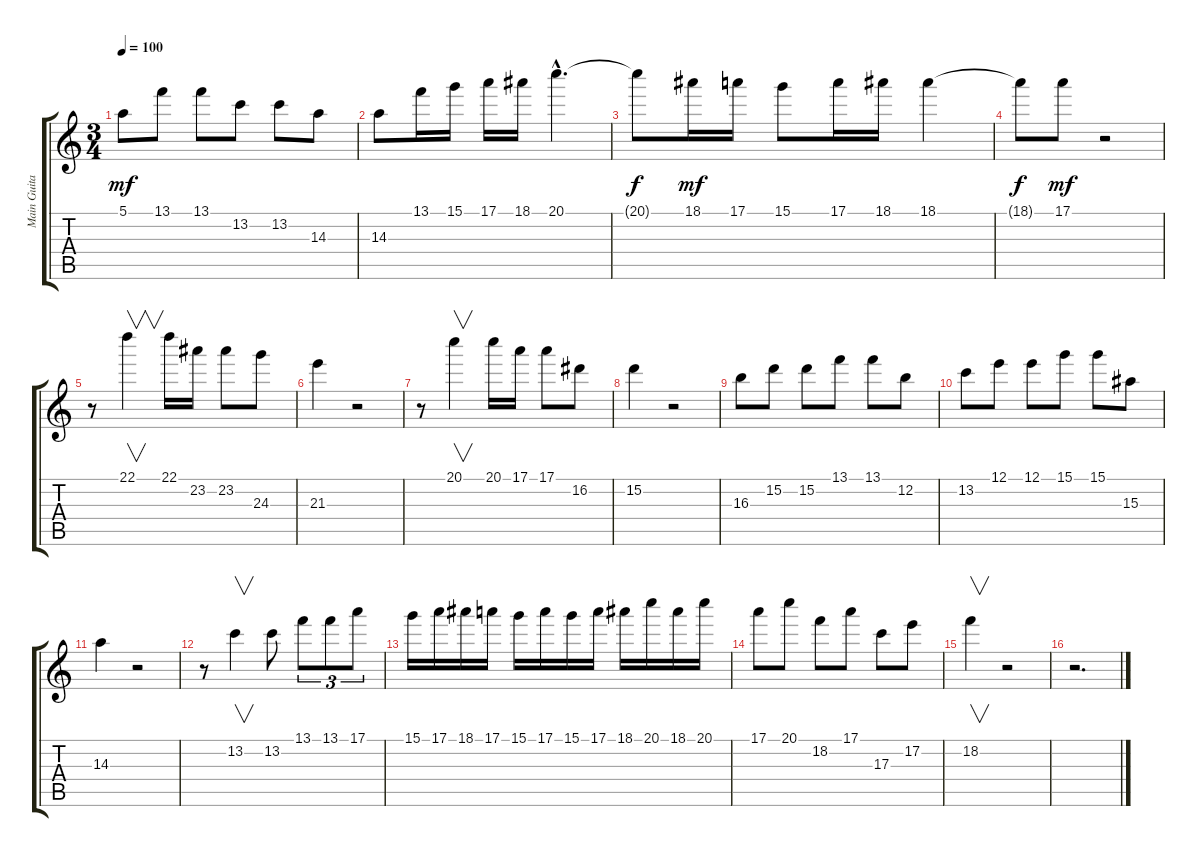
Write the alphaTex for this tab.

\track ("Main Guitar" "Main Guita") {instrument acousticguitarsteel}
\staff {score tabs}
\tuning (E4 B3 G3 D3 A2 E2) {hide}
\ts (3 4)
\tempo 100
\clef g2
\ks c
5.1.8{dy mf} 13.1.8 13.1.8 13.2.8 13.2.8 14.3.8 |
14.3.8 13.1.16 15.1.16 17.1.16 18.1.16 20.1{hac}.4{d} |
20.1{t}.8{dy f} 18.1.16{dy mf} 17.1.16 15.1.8 17.1.16 18.1.16 18.1.4 |
18.1{t}.8{dy f} 17.1.8{dy mf} r.2 |
r.8 22.1.4{v} 22.1.16 23.2.16 23.2.8 24.3.8 |
21.3.4 r.2 |
r.8 20.1.4{v} 20.1.16 17.1.16 17.1.8 16.2.8 |
15.2.4 r.2 |
16.3.8 15.2.8 15.2.8 13.1.8 13.1.8 12.2.8 |
13.2.8 12.1.8 12.1.8 15.1.8 15.1.8 15.3.8 |
14.3.4 r.2 |
r.8 13.2.4{v} 13.2.8 13.1.8{tu (3 2)} 13.1.8{tu (3 2)} 17.1.8{tu (3 2)} |
15.1.16 17.1.16 18.1.16 17.1.16 15.1.16 17.1.16 15.1.16 17.1.16 18.1.16 20.1.16 18.1.16 20.1.16 |
17.1.8 20.1.8 18.2.8 17.1.8 17.3.8 17.2.8 |
18.2.4{v} r.2 |
r.2{d}
